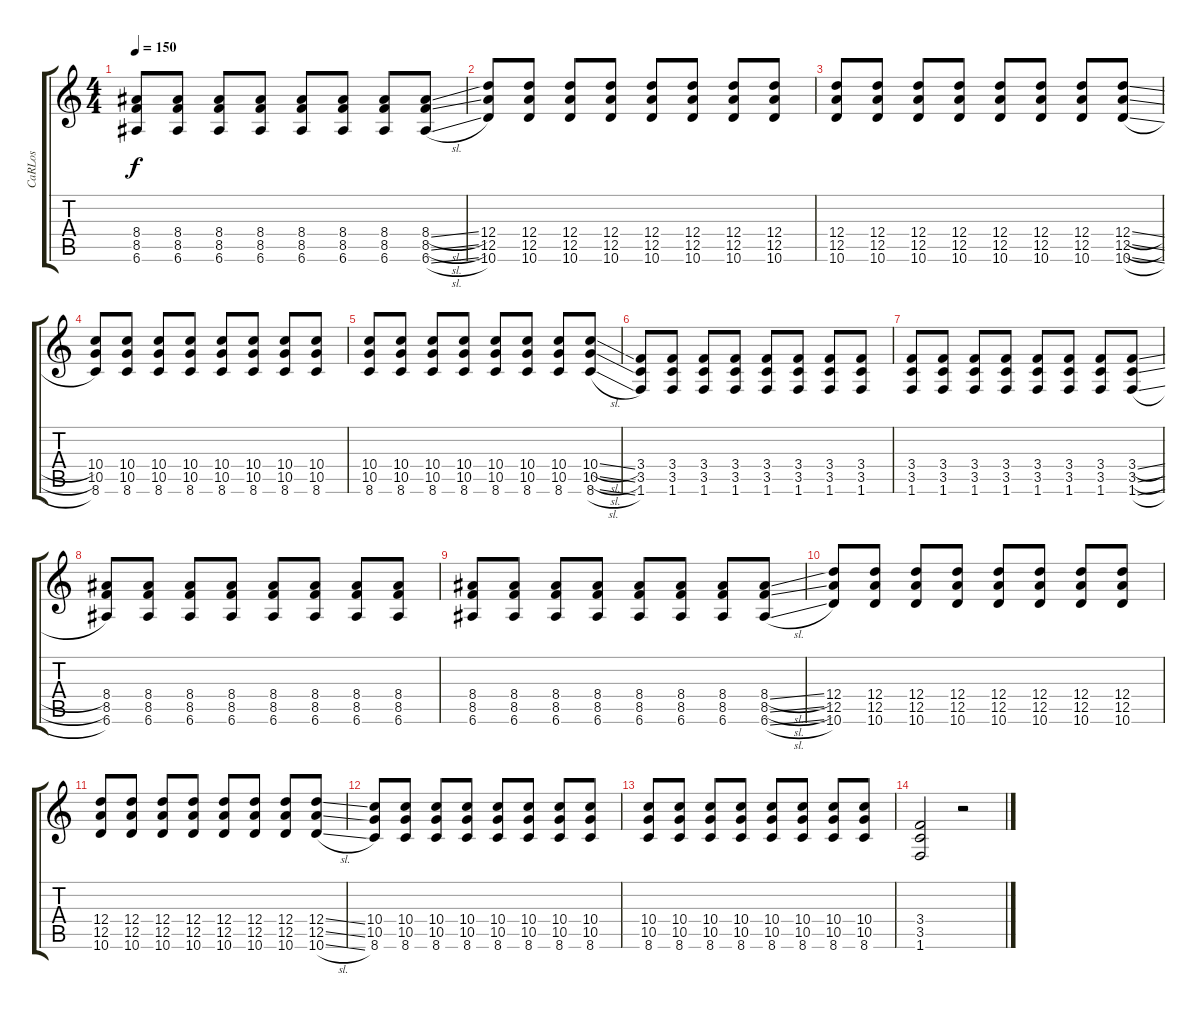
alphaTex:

\track ("CaRLos" "CaRLos") {instrument overdrivenguitar}
\staff {score tabs}
\tuning (E4 B3 G3 D3 A2 E2) {hide}
\ts (4 4)
\tempo 150
\clef g2
\ks c
(8.4 8.5 6.6).8{dy f} (8.4 8.5 6.6).8 (8.4 8.5 6.6).8 (8.4 8.5 6.6).8 (8.4 8.5 6.6).8 (8.4 8.5 6.6).8 (8.4 8.5 6.6).8 (8.4{sl} 8.5{sl} 6.6{sl}).8 |
(12.4 12.5 10.6).8 (12.4 12.5 10.6).8 (12.4 12.5 10.6).8 (12.4 12.5 10.6).8 (12.4 12.5 10.6).8 (12.4 12.5 10.6).8 (12.4 12.5 10.6).8 (12.4 12.5 10.6).8 |
(12.4 12.5 10.6).8 (12.4 12.5 10.6).8 (12.4 12.5 10.6).8 (12.4 12.5 10.6).8 (12.4 12.5 10.6).8 (12.4 12.5 10.6).8 (12.4 12.5 10.6).8 (12.4{sl} 12.5{sl} 10.6{sl}).8 |
(10.4 10.5 8.6).8 (10.4 10.5 8.6).8 (10.4 10.5 8.6).8 (10.4 10.5 8.6).8 (10.4 10.5 8.6).8 (10.4 10.5 8.6).8 (10.4 10.5 8.6).8 (10.4 10.5 8.6).8 |
(10.4 10.5 8.6).8 (10.4 10.5 8.6).8 (10.4 10.5 8.6).8 (10.4 10.5 8.6).8 (10.4 10.5 8.6).8 (10.4 10.5 8.6).8 (10.4 10.5 8.6).8 (10.4{sl} 10.5{sl} 8.6{sl}).8 |
(3.4 3.5 1.6).8 (3.4 3.5 1.6).8 (3.4 3.5 1.6).8 (3.4 3.5 1.6).8 (3.4 3.5 1.6).8 (3.4 3.5 1.6).8 (3.4 3.5 1.6).8 (3.4 3.5 1.6).8 |
(3.4 3.5 1.6).8 (3.4 3.5 1.6).8 (3.4 3.5 1.6).8 (3.4 3.5 1.6).8 (3.4 3.5 1.6).8 (3.4 3.5 1.6).8 (3.4 3.5 1.6).8 (3.4{sl} 3.5{sl} 1.6{sl}).8 |
(8.4 8.5 6.6).8 (8.4 8.5 6.6).8 (8.4 8.5 6.6).8 (8.4 8.5 6.6).8 (8.4 8.5 6.6).8 (8.4 8.5 6.6).8 (8.4 8.5 6.6).8 (8.4 8.5 6.6).8 |
(8.4 8.5 6.6).8 (8.4 8.5 6.6).8 (8.4 8.5 6.6).8 (8.4 8.5 6.6).8 (8.4 8.5 6.6).8 (8.4 8.5 6.6).8 (8.4 8.5 6.6).8 (8.4{sl} 8.5{sl} 6.6{sl}).8 |
(12.4 12.5 10.6).8 (12.4 12.5 10.6).8 (12.4 12.5 10.6).8 (12.4 12.5 10.6).8 (12.4 12.5 10.6).8 (12.4 12.5 10.6).8 (12.4 12.5 10.6).8 (12.4 12.5 10.6).8 |
(12.4 12.5 10.6).8 (12.4 12.5 10.6).8 (12.4 12.5 10.6).8 (12.4 12.5 10.6).8 (12.4 12.5 10.6).8 (12.4 12.5 10.6).8 (12.4 12.5 10.6).8 (12.4{ss} 12.5{ss} 10.6{sl}).8 |
(10.4 10.5 8.6).8 (10.4 10.5 8.6).8 (10.4 10.5 8.6).8 (10.4 10.5 8.6).8 (10.4 10.5 8.6).8 (10.4 10.5 8.6).8 (10.4 10.5 8.6).8 (10.4 10.5 8.6).8 |
(10.4 10.5 8.6).8 (10.4 10.5 8.6).8 (10.4 10.5 8.6).8 (10.4 10.5 8.6).8 (10.4 10.5 8.6).8 (10.4 10.5 8.6).8 (10.4 10.5 8.6).8 (10.4 10.5 8.6).8 |
(3.4 3.5 1.6).2 r.2
